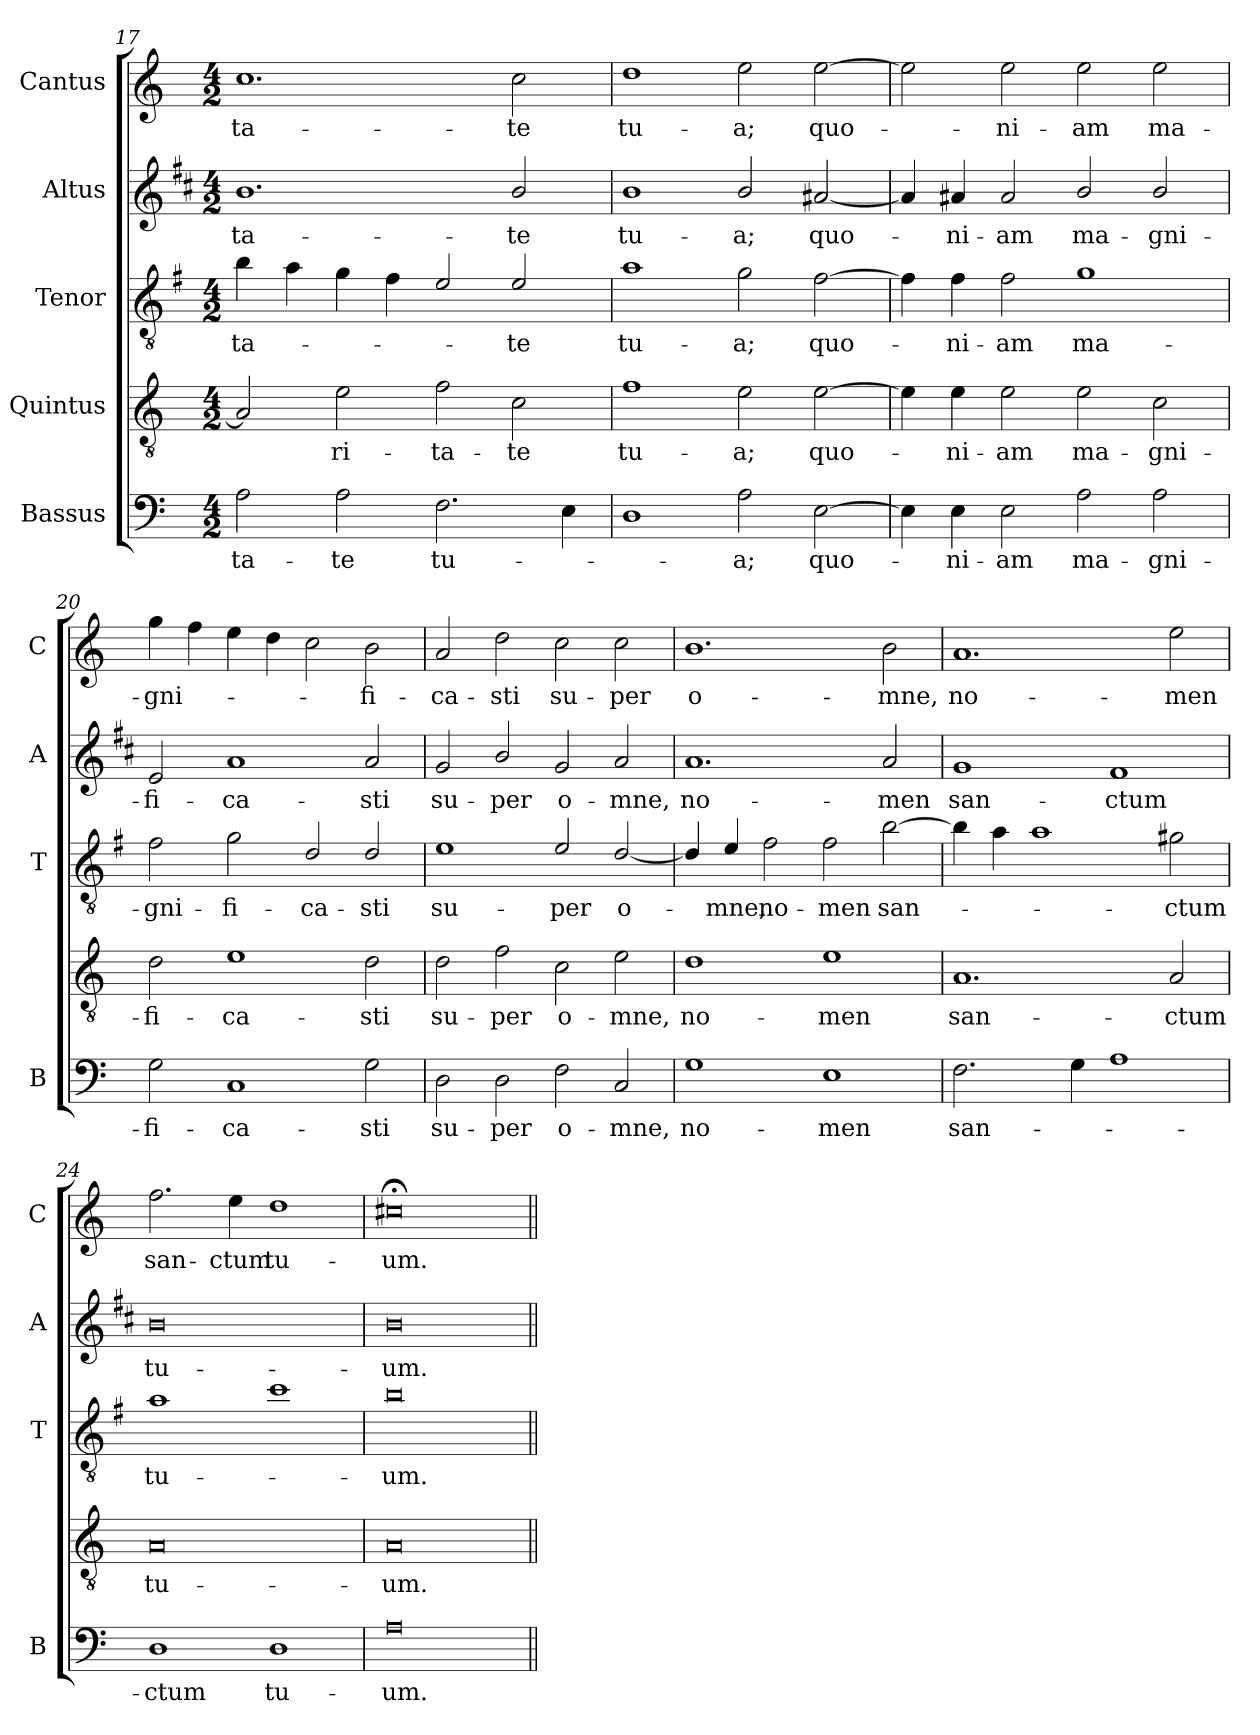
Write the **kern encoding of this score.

**kern	**text	**kern	**text	**kern	**text	**kern	**text	**kern	**text
*part5	*part5	*part4	*part4	*part3	*part3	*part2	*part2	*part1	*part1
*staff5	*staff5	*staff4	*staff4	*staff3	*staff3	*staff2	*staff2	*staff1	*staff1
*I"Bassus	*	*I"Quintus	*	*I"Tenor	*	*I"Altus	*	*I"Cantus	*
*I'B	*	*	*	*I'T	*	*I'A	*	*I'C	*
*clefF4	*	*clefGv2	*	*clefGv2	*	*clefG2	*	*clefG2	*
*	*	*	*	*ITrd4c7	*	*ITrd1c2	*	*	*
*k[]	*	*k[]	*	*k[]	*	*k[]	*	*k[]	*
*C:	*	*C:	*	*C:	*	*C:	*	*C:	*
*M4/2	*	*M4/2	*	*M4/2	*	*M4/2	*	*M4/2	*
=17	=17	=17	=17	=17	=17	=17	=17	=17	=17
!	!LO:LY:b	!	!	!	!LO:LY:b	!	!LO:LY:b	!	!LO:LY:b
2A\	-ta-	2A/]	.	4e\	-ta-	1.a	-ta-	1.cc	-ta-
.	.	.	.	4d\	.	.	.	.	.
!	!LO:LY:b	!	!LO:LY:b	!	!	!	!	!	!
2A\	-te	2e\	-ri-	4c\	.	.	.	.	.
.	.	.	.	4B\	.	.	.	.	.
!	!LO:LY:b	!	!LO:LY:b	!	!	!	!	!	!
2.F\	tu-	2f\	-ta-	2A/	.	.	.	.	.
!	!	!	!LO:LY:b	!	!LO:LY:b	!	!LO:LY:b	!	!LO:LY:b
.	.	2c\	-te	2A/	-te	2a/	-te	2cc\	-te
4E\	.	.	.	.	.	.	.	.	.
=18	=18	=18	=18	=18	=18	=18	=18	=18	=18
!	!	!	!LO:LY:b	!	!LO:LY:b	!	!LO:LY:b	!	!LO:LY:b
1D	.	1f	tu-	1d	tu-	1a	tu-	1dd	tu-
!	!LO:LY:b	!	!LO:LY:b	!	!LO:LY:b	!	!LO:LY:b	!	!LO:LY:b
2A\	-a;	2e\	-a;	2c\	-a;	2a/	-a;	2ee\	-a;
!	!LO:LY:b	!	!LO:LY:b	!	!LO:LY:b	!	!LO:LY:b	!	!LO:LY:b
[2E\	quo-	[2e\	quo-	[2B\	quo-	[2g#X/	quo-	[2ee\	quo-
!!LO:LB:g=z
=19	=19	=19	=19	=19	=19	=19	=19	=19	=19
4E\]	.	4e\]	.	4B\]	.	4g#/]	.	2ee\]	.
!	!LO:LY:b	!	!LO:LY:b	!	!LO:LY:b	!	!LO:LY:b	!	!
4E\	-ni-	4e\	-ni-	4B\	-ni-	4g#X/	-ni-	.	.
!	!LO:LY:b	!	!LO:LY:b	!	!LO:LY:b	!	!LO:LY:b	!	!LO:LY:b
2E\	-am	2e\	-am	2B\	-am	2g#/	-am	2ee\	-ni-
!	!LO:LY:b	!	!LO:LY:b	!	!LO:LY:b	!	!LO:LY:b	!	!LO:LY:b
2A\	ma-	2e\	ma-	1c	ma-	2a/	ma-	2ee\	-am
!	!LO:LY:b	!	!LO:LY:b	!	!	!	!LO:LY:b	!	!LO:LY:b
2A\	-gni-	2c\	-gni-	.	.	2a/	-gni-	2ee\	ma-
=20	=20	=20	=20	=20	=20	=20	=20	=20	=20
!	!LO:LY:b	!	!LO:LY:b	!	!LO:LY:b	!	!LO:LY:b	!	!LO:LY:b
2G\	-fi-	2d\	-fi-	2B\	-gni-	2d/	-fi-	4gg\	-gni-
.	.	.	.	.	.	.	.	4ff\	.
!	!LO:LY:b	!	!LO:LY:b	!	!LO:LY:b	!	!LO:LY:b	!	!
1C	-ca-	1e	-ca-	2c\	-fi-	1g	-ca-	4ee\	.
.	.	.	.	.	.	.	.	4dd\	.
!	!	!	!	!	!LO:LY:b	!	!	!	!
.	.	.	.	2G/	-ca-	.	.	2cc\	.
!	!LO:LY:b	!	!LO:LY:b	!	!LO:LY:b	!	!LO:LY:b	!	!LO:LY:b
2G\	-sti	2d\	-sti	2G/	-sti	2g/	-sti	2b\	-fi-
=21	=21	=21	=21	=21	=21	=21	=21	=21	=21
!	!LO:LY:b	!	!LO:LY:b	!	!LO:LY:b	!	!LO:LY:b	!	!LO:LY:b
2D\	su-	2d\	su-	1A	su-	2f/	su-	2a/	-ca-
!	!LO:LY:b	!	!LO:LY:b	!	!	!	!LO:LY:b	!	!LO:LY:b
2D\	-per	2f\	-per	.	.	2a/	-per	2dd\	-sti
!	!LO:LY:b	!	!LO:LY:b	!	!LO:LY:b	!	!LO:LY:b	!	!LO:LY:b
2F\	o-	2c\	o-	2A/	-per	2f/	o-	2cc\	su-
!	!LO:LY:b	!	!LO:LY:b	!	!LO:LY:b	!	!LO:LY:b	!	!LO:LY:b
2C/	-mne,	2e\	-mne,	[2G/	o-	2g/	-mne,	2cc\	-per
=22	=22	=22	=22	=22	=22	=22	=22	=22	=22
!	!LO:LY:b	!	!LO:LY:b	!	!	!	!LO:LY:b	!	!LO:LY:b
1G	no-	1d	no-	4G/]	.	1.g	no-	1.b	o-
!	!	!	!	!	!LO:LY:b	!	!	!	!
.	.	.	.	4A/	-mne,	.	.	.	.
!	!	!	!	!	!LO:LY:b	!	!	!	!
.	.	.	.	2B\	no-	.	.	.	.
!	!LO:LY:b	!	!LO:LY:b	!	!LO:LY:b	!	!	!	!
1E	-men	1e	-men	2B\	-men	.	.	.	.
!	!	!	!	!	!LO:LY:b	!	!LO:LY:b	!	!LO:LY:b
.	.	.	.	[2e\	san-	2g/	-men	2b\	-mne,
=23	=23	=23	=23	=23	=23	=23	=23	=23	=23
!	!LO:LY:b	!	!LO:LY:b	!	!	!	!LO:LY:b	!	!LO:LY:b
2.F\	san-	1.A	san-	4e\]	.	1f	san-	1.a	no-
.	.	.	.	4d\	.	.	.	.	.
.	.	.	.	1d	.	.	.	.	.
4G\	.	.	.	.	.	.	.	.	.
!	!	!	!	!	!	!	!LO:LY:b	!	!
1A	.	.	.	.	.	1e	-ctum	.	.
!	!	!	!LO:LY:b	!	!LO:LY:b	!	!	!	!LO:LY:b
.	.	2A/	-ctum	2c#X\	-ctum	.	.	2ee\	-men
=24	=24	=24	=24	=24	=24	=24	=24	=24	=24
!	!LO:LY:b	!	!LO:LY:b	!	!LO:LY:b	!	!LO:LY:b	!	!LO:LY:b
1D	-ctum	0A	tu-	1d	tu-	0a	tu-	2.ff\	san-
!	!	!	!	!	!	!	!	!	!LO:LY:b
.	.	.	.	.	.	.	.	4ee\	-ctum
!	!LO:LY:b	!	!	!	!	!	!	!	!LO:LY:b
1D	tu-	.	.	1f	.	.	.	1dd	tu-
=25	=25	=25	=25	=25	=25	=25	=25	=25	=25
!	!LO:LY:b	!	!LO:LY:b	!	!LO:LY:b	!	!LO:LY:b	!	!LO:LY:b
0A	-um.	0A	-um.	0e	-um.	0a	-um.	0cc#X;<	-um.
=||	=||	=||	=||	=||	=||	=||	=||	=||	=||
*-	*-	*-	*-	*-	*-	*-	*-	*-	*-
